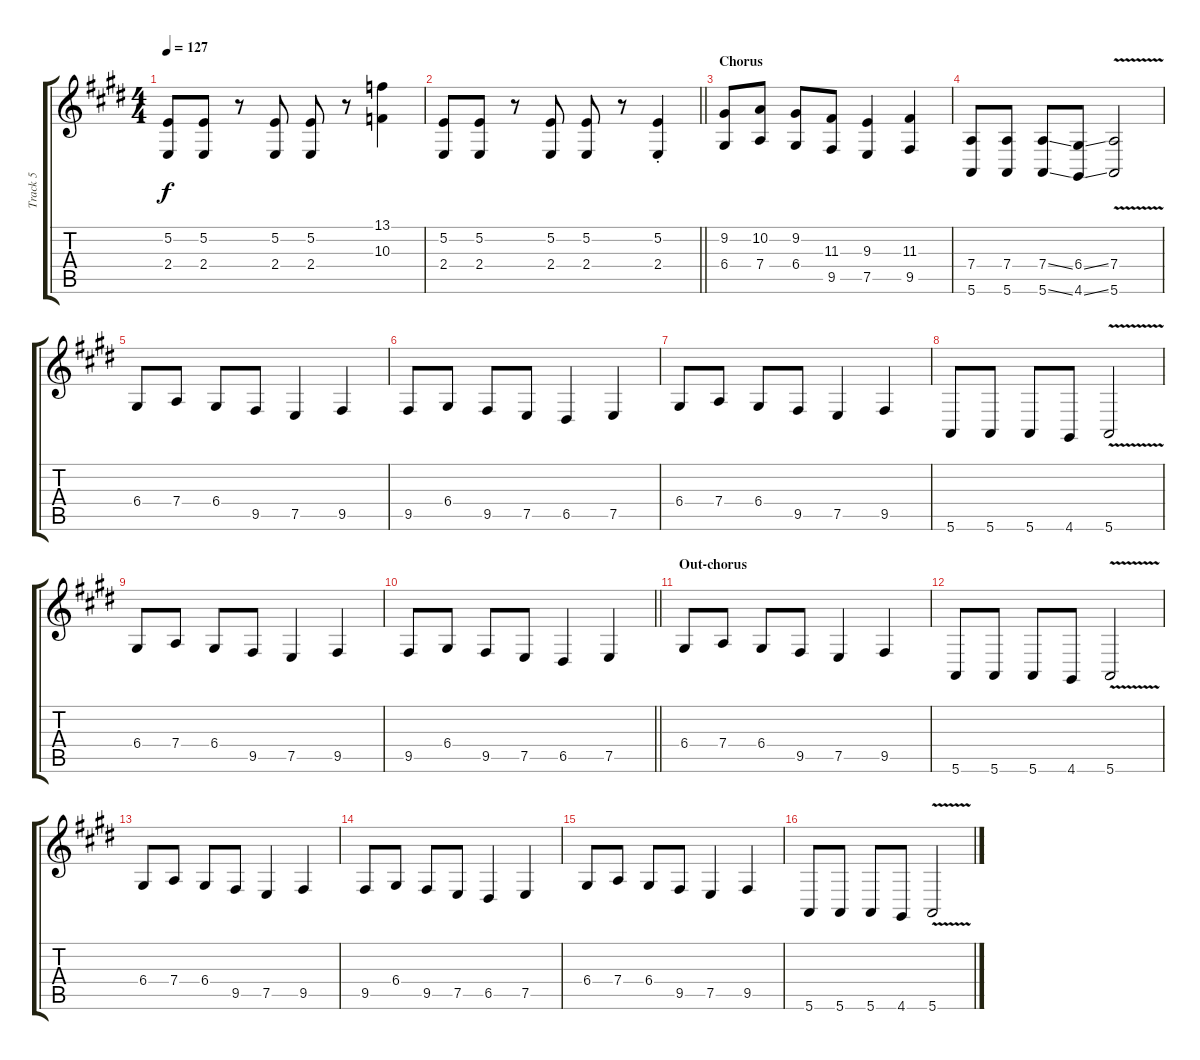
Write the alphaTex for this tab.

\track ("Track 5" "Track 5") {instrument pad8sweep}
\staff {score tabs}
\tuning (E4 B3 G3 D3 A2 E2) {hide}
\ts (4 4)
\tempo 127
\clef g2
\ks e
(5.2 2.4).8{dy f} (5.2 2.4).8 r.8 (5.2 2.4).8 (5.2 2.4).8 r.8 (13.1 10.3).4 |
\barLineRight lightlight
(5.2 2.4).8 (5.2 2.4).8 r.8 (5.2 2.4).8 (5.2 2.4).8 r.8 (5.2{st} 2.4{st}).4 |
\section ("" "Chorus")
(9.2 6.4).8 (10.2 7.4).8 (9.2 6.4).8 (11.3 9.5).8 (9.3 7.5).4 (11.3 9.5).4 |
(7.4 5.6).8 (7.4 5.6).8 (7.4{ss} 5.6{ss}).8 (6.4{ss} 4.6{ss}).8 (7.4 5.6{v}).2 |
6.4.8 7.4.8 6.4.8 9.5.8 7.5.4 9.5.4 |
9.5.8 6.4.8 9.5.8 7.5.8 6.5.4 7.5.4 |
6.4.8 7.4.8 6.4.8 9.5.8 7.5.4 9.5.4 |
5.6.8 5.6.8 5.6.8 4.6.8 5.6{v}.2 |
6.4.8 7.4.8 6.4.8 9.5.8 7.5.4 9.5.4 |
\barLineRight lightlight
9.5.8 6.4.8 9.5.8 7.5.8 6.5.4 7.5.4 |
\section ("" "Out-chorus")
6.4.8 7.4.8 6.4.8 9.5.8 7.5.4 9.5.4 |
5.6.8 5.6.8 5.6.8 4.6.8 5.6{v}.2 |
6.4.8 7.4.8 6.4.8 9.5.8 7.5.4 9.5.4 |
9.5.8 6.4.8 9.5.8 7.5.8 6.5.4 7.5.4 |
6.4.8 7.4.8 6.4.8 9.5.8 7.5.4 9.5.4 |
5.6.8 5.6.8 5.6.8 4.6.8 5.6{v}.2
